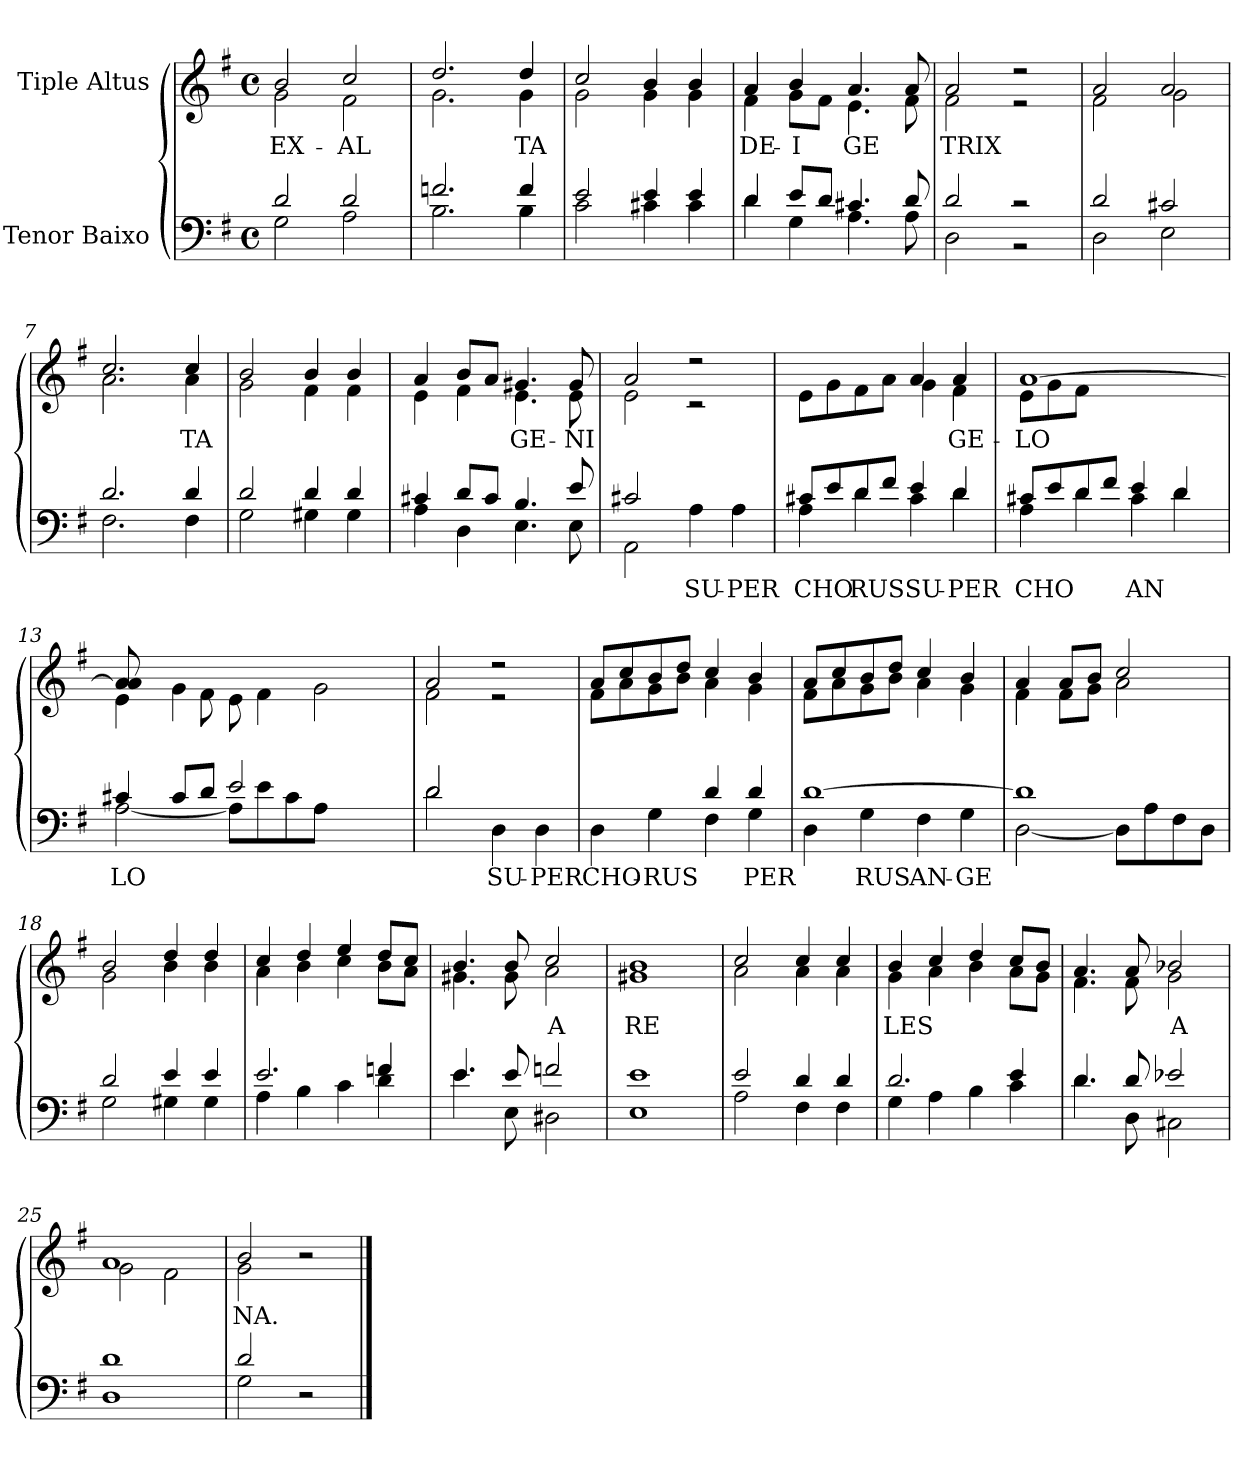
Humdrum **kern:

**kern	**text	**kern	**text
*part2	*part2	*part1	*part1
*staff2	*staff2	*staff1	*staff1
*I"Tenor Baixo	*	*I"Tiple Altus	*
!!LO:PB:g=z
*stria5	*	*stria5	*
*clefF4	*	*clefG2	*
*k[f#]	*	*k[f#]	*
*G:	*	*G:	*
*M4/4	*	*M4/4	*
*met(c)	*	*met(c)	*
=1	=1	=1	=1
!	!LO:LY:b:cj	!	!
*^	*	*	*
!	!	!LO:LY:b:cj	!	!LO:LY:b:cj
*	*	*	*^	*
!	!	!	!	!	!LO:LY:b:cj
2d/	2G\	--	2b/	2g\	-EX-
!	!	!LO:LY:b:cj	!	!	!
!	!	!LO:LY:b:cj	!	!	!LO:LY:b:cj
!	!	!	!	!	!LO:LY:b:cj
2d/	2A\	--	2cc/	2f#\	-AL-
=2	=2	=2	=2	=2	=2
!	!	!LO:LY:b:cj	!	!	!
!	!	!LO:LY:b:cj	!	!	!LO:LY:b:cj
!	!	!	!	!	!LO:LY:b:cj
2.fn/	2.B\	--	2.dd/	2.g\	--
!	!	!LO:LY:b:cj	!	!	!
!	!	!LO:LY:b:cj	!	!	!LO:LY:b:cj
!	!	!	!	!	!LO:LY:b:cj
4f/	4B\	--	4dd/	4g\	-TA
=3	=3	=3	=3	=3	=3
!	!	!LO:LY:b:cj	!	!	!
!	!	!LO:LY:b:cj	!	!	!LO:LY:b:cj
!	!	!	!	!	!LO:LY:b:cj
2e/	2c\	--	2cc/	2g\	-
!	!	!LO:LY:b:cj	!	!	!
!	!	!LO:LY:b:cj	!	!	!LO:LY:b:cj
!	!	!	!	!	!LO:LY:b:cj
4e/	4c#X\	--	4b/	4g\	--
!	!	!LO:LY:b:cj	!	!	!
!	!	!LO:LY:b:cj	!	!	!LO:LY:b:cj
!	!	!	!	!	!LO:LY:b:cj
4e/	4c#\	--	4b/	4g\	-
=4	=4	=4	=4	=4	=4
!	!	!LO:LY:b:cj	!	!	!
!	!	!LO:LY:b:cj	!	!	!LO:LY:b:cj
!	!	!	!	!	!LO:LY:b:cj
4d/	4d\	--	4a/	4f#\	-DE-
!	!	!LO:LY:b:cj	!	!	!
!	!	!LO:LY:b:cj	!	!	!LO:LY:b:cj
!	!	!	!	!	!LO:LY:b:cj
8e/L	4G\	--	4b/	8g\L	-I
!	!	!LO:LY:b:cj	!	!	!LO:LY:b:cj
8d/J	.	--	.	8f#\J	-
!	!	!LO:LY:b:cj	!	!	!
!	!	!LO:LY:b:cj	!	!	!LO:LY:b:cj
!	!	!	!	!	!LO:LY:b:cj
4.c#X/	4.A\	--	4.a/	4.e\	-GE-
!	!	!LO:LY:b:cj	!	!	!
!	!	!LO:LY:b:cj	!	!	!LO:LY:b:cj
!	!	!	!	!	!LO:LY:b:cj
8d/	8A\	--	8a/	8f#\	--
=5	=5	=5	=5	=5	=5
!	!	!LO:LY:b:cj	!	!	!
!	!	!LO:LY:b:cj	!	!	!LO:LY:b:cj
!	!	!	!	!	!LO:LY:b:cj
2d/	2D\	--	2a/	2f#\	-TRIX
2r	2r	.	2r	2r	.
!!LO:LB:g=z	!!
=6	=6	=6	=6	=6	=6
!	!	!LO:LY:b:cj	!	!	!
!	!	!LO:LY:b:cj	!	!	!LO:LY:b:cj
!	!	!	!	!	!LO:LY:b:cj
2d/	2D\	--	2a/	2f#\	--
!	!	!LO:LY:b:cj	!	!	!
!	!	!LO:LY:b:cj	!	!	!LO:LY:b:cj
!	!	!	!	!	!LO:LY:b:cj
2c#X/	2E\	--	2a/	2g\	-
=7	=7	=7	=7	=7	=7
!	!	!LO:LY:b:cj	!	!	!
!	!	!LO:LY:b:cj	!	!	!LO:LY:b:cj
!	!	!	!	!	!LO:LY:b:cj
2.d/	2.F#\	--	2.cc/	2.a\	-
!	!	!LO:LY:b:cj	!	!	!
!	!	!LO:LY:b:cj	!	!	!LO:LY:b:cj
!	!	!	!	!	!LO:LY:b:cj
4d/	4F#\	--	4cc/	4a\	-TA
=8	=8	=8	=8	=8	=8
!	!	!LO:LY:b:cj	!	!	!
!	!	!LO:LY:b:cj	!	!	!LO:LY:b:cj
!	!	!	!	!	!LO:LY:b:cj
2d/	2G\	--	2b/	2g\	-
!	!	!LO:LY:b:cj	!	!	!
!	!	!LO:LY:b:cj	!	!	!LO:LY:b:cj
!	!	!	!	!	!LO:LY:b:cj
4d/	4G#X\	--	4b/	4f#\	--
!	!	!LO:LY:b:cj	!	!	!
!	!	!LO:LY:b:cj	!	!	!LO:LY:b:cj
!	!	!	!	!	!LO:LY:b:cj
4d/	4G#\	--	4b/	4f#\	-
=9	=9	=9	=9	=9	=9
!	!	!LO:LY:b:cj	!	!	!
!	!	!LO:LY:b:cj	!	!	!LO:LY:b:cj
!	!	!	!	!	!LO:LY:b:cj
4c#X/	4A\	--	4a/	4e\	--
!	!	!LO:LY:b:cj	!	!	!
!	!	!LO:LY:b:cj	!	!	!LO:LY:b:cj
!	!	!	!	!	!LO:LY:b:cj
8d/L	4D\	--	8b/L	4f#\	--
!	!	!LO:LY:b:cj	!	!	!LO:LY:b:cj
8c#/J	.	--	8a/J	.	-
!	!	!LO:LY:b:cj	!	!	!
!	!	!LO:LY:b:cj	!	!	!LO:LY:b:cj
!	!	!	!	!	!LO:LY:b:cj
4.B/	4.E\	--	4.g#X/	4.e\	-GE-
!	!	!LO:LY:b:cj	!	!	!
!	!	!LO:LY:b:cj	!	!	!LO:LY:b:cj
!	!	!	!	!	!LO:LY:b:cj
8e/	8E\	--	8g#/	8e\	-NI-
=10	=10	=10	=10	=10	=10
!	!	!LO:LY:b:cj	!	!	!
!	!	!LO:LY:b:cj	!	!	!LO:LY:b:cj
!	!	!	!	!	!LO:LY:b:cj
2c#X/	2AA\	--	2a/	2e\	-
!	!	!LO:LY:b:cj	!	!	!
2ryy	4A\	-SU-	2r	2r	.
!	!	!LO:LY:b:cj	!	!	!
.	4A\	-PER	.	.	.
!!LO:LB:g=z	!!
=11	=11	=11	=11	=11	=11
!	!	!LO:LY:b:cj	!	!	!
!	!	!LO:LY:b:cj	!	!	!LO:LY:a:cj
8c#X/L	4A\	-CHO	2ryy	8e\L	-
!	!	!LO:LY:b:cj	!	!	!LO:LY:a:cj
8e/	.	--	.	8g\	.
!	!	!LO:LY:b:cj	!	!	!
!	!	!LO:LY:b:cj	!	!	!LO:LY:a:cj
8d/	4d\	RUS	.	8f#\	.
!	!	!LO:LY:b:cj	!	!	!LO:LY:a:cj
8f#/J	.	--	.	8a\J	-
!	!	!LO:LY:b:cj	!	!	!
!	!	!LO:LY:b:cj	!	!	!LO:LY:a:cj
!	!	!	!	!	!LO:LY:a:cj
4e/	4c#\	-SU-	4a/	4g\	-
!	!	!LO:LY:b:cj	!	!	!
!	!	!LO:LY:b:cj	!	!	!LO:LY:a:cj
!	!	!	!	!	!LO:LY:a:cj
4d/	4d\	-PER	4a/	4f#\	-GE-
=12	=12	=12	=12	=12	=12
!	!	!LO:LY:b:cj	!	!	!
!	!	!LO:LY:b:cj	!	!	!LO:LY:a:cj
8c#X/L	4A\	-CHO	[<1a	8e\L	-LO
!	!	!LO:LY:b:cj	!	!	!LO:LY:a:cj
8e/	.	--	.	8g\	.
!	!	!LO:LY:b:cj	!	!	!
!	!	!LO:LY:b:cj	!	!	!LO:LY:a:cj
8d/	4d\	-	.	8f#\J	.
!	!	!LO:LY:b:cj	!	!	!
8f#/J	.	-	.	2ryy	.
!	!	!LO:LY:b:cj	!	!	!
!	!	!LO:LY:b:cj	!	!	!
4e/	4c#\	-AN-	.	.	.
!	!	!LO:LY:b:cj	!	!	!
!	!	!LO:LY:b:cj	!	!	!
4d/	4d\	--	.	.	.
.	.	.	.	8ryy	.
=13	=13	=13	=13	=13	=13
!	!	!LO:LY:b:cj	!	!	!
!	!	!LO:LY:b:cj	!	!	!
*	*	*	*	*^	*
4c#X/	[>2A\	-LO	8a/] 8a	4e\	4.ryy	.
.	.	.	1ryy	.	.	.
!	!	!LO:LY:b:cj	!	!	!	!
8c#/L	.	-	.	4g\	.	.
!	!	!LO:LY:b:cj	!	!	!	!LO:LY:a:cj
8d/J	.	--	.	.	8f#\	.
!	!	!LO:LY:b:cj	!	!	!	!LO:LY:a:cj
2e/	8A\L]	--	.	8e\	2..ryy	.
!	!	!LO:LY:b:cj	!	!	!	!
.	8e\	--	.	4f#\	.	.
!	!	!LO:LY:b:cj	!	!	!	!
.	8c#\	--	.	.	.	.
!	!	!LO:LY:b:cj	!	!	!	!LO:LY:a:cj
.	8A\J	--	.	2g\	.	-
4.ryy	4.ryy	.	.	.	.	.
.	.	.	4ryy	.	.	.
*	*	*	*v	*v	*v	*
=14	=14	=14	=14	=14
!	!	!LO:LY:b:cj	!	!
!	!	!LO:LY:b:cj	!	!LO:LY:a:cj
*	*	*	*^	*
!	!	!	!	!	!LO:LY:a:cj
2d/	2d\	-	2a/	2f#\	-
!	!	!LO:LY:b:cj	!	!	!
2ryy	4D\	-SU-	2r	2r	.
!	!	!LO:LY:b:cj	!	!	!
.	4D\	-PER	.	.	.
!!LO:LB:g=z	!!
=15	=15	=15	=15	=15	=15
!	!	!LO:LY:b:cj	!	!	!LO:LY:a:cj
!	!	!	!	!	!LO:LY:a:cj
2ryy	4D\	CHO-	8a/L	8f#\L	-
!	!	!	!	!	!LO:LY:a:cj
!	!	!	!	!	!LO:LY:a:cj
.	.	.	8cc/	8a\	-
!	!	!LO:LY:b:cj	!	!	!LO:LY:a:cj
!	!	!	!	!	!LO:LY:a:cj
.	4G\	-RUS	8b/	8g\	-
!	!	!	!	!	!LO:LY:a:cj
!	!	!	!	!	!LO:LY:a:cj
.	.	.	8dd/J	8b\J	-
!	!	!LO:LY:b:cj	!	!	!
!	!	!LO:LY:b:cj	!	!	!LO:LY:a:cj
!	!	!	!	!	!LO:LY:a:cj
4d/	4F#\	--	4cc/	4a\	-
!	!	!LO:LY:b:cj	!	!	!
!	!	!LO:LY:b:cj	!	!	!LO:LY:a:cj
!	!	!	!	!	!LO:LY:a:cj
4d/	4G\	-PER-	4b/	4g\	--
=16	=16	=16	=16	=16	=16
!	!	!LO:LY:b:cj	!	!	!
!	!	!LO:LY:b:cj	!	!	!LO:LY:a:cj
!	!	!	!	!	!LO:LY:a:cj
[<1d	4D\	-	8a/L	8f#\L	--
!	!	!	!	!	!LO:LY:a:cj
!	!	!	!	!	!LO:LY:a:cj
.	.	.	8cc/	8a\	-
!	!	!LO:LY:b:cj	!	!	!LO:LY:a:cj
!	!	!	!	!	!LO:LY:a:cj
.	4G\	-RUS	8b/	8g\	.
!	!	!	!	!	!LO:LY:a:cj
!	!	!	!	!	!LO:LY:a:cj
.	.	.	8dd/J	8b\J	.
!	!	!LO:LY:b:cj	!	!	!LO:LY:a:cj
!	!	!	!	!	!LO:LY:a:cj
.	4F#\	AN-	4cc/	4a\	--
!	!	!LO:LY:b:cj	!	!	!LO:LY:a:cj
!	!	!	!	!	!LO:LY:a:cj
.	4G\	-GE-	4b/	4g\	--
=17	=17	=17	=17	=17	=17
!	!	!LO:LY:b:cj	!	!	!LO:LY:a:cj
!	!	!	!	!	!LO:LY:a:cj
1d]	[>2D\	--	4a/	4f#\	-
!	!	!	!	!	!LO:LY:a:cj
!	!	!	!	!	!LO:LY:a:cj
.	.	.	8a/L	8f#\L	-
!	!	!	!	!	!LO:LY:a:cj
!	!	!	!	!	!LO:LY:a:cj
.	.	.	8b/J	8g\J	--
!	!	!	!	!	!LO:LY:a:cj
!	!	!	!	!	!LO:LY:a:cj
.	8D\L]	.	2cc/	2a\	--
!	!	!LO:LY:b:cj	!	!	!
.	8A\	--	.	.	.
!	!	!LO:LY:b:cj	!	!	!
.	8F#\	--	.	.	.
!	!	!LO:LY:b:cj	!	!	!
.	8D\J	--	.	.	.
=18	=18	=18	=18	=18	=18
!	!	!LO:LY:b:cj	!	!	!
!	!	!LO:LY:b:cj	!	!	!LO:LY:a:cj
!	!	!	!	!	!LO:LY:a:cj
2d/	2G\	-	2b/	2g\	-
!	!	!LO:LY:b:cj	!	!	!
!	!	!LO:LY:b:cj	!	!	!LO:LY:a:cj
!	!	!	!	!	!LO:LY:a:cj
4e/	4G#X\	--	4dd/	4b\	-
!	!	!LO:LY:b:cj	!	!	!
!	!	!LO:LY:b:cj	!	!	!LO:LY:a:cj
!	!	!	!	!	!LO:LY:a:cj
4e/	4G#\	--	4dd/	4b\	--
=19	=19	=19	=19	=19	=19
!	!	!LO:LY:b:cj	!	!	!
!	!	!LO:LY:b:cj	!	!	!LO:LY:a:cj
!	!	!	!	!	!LO:LY:a:cj
2.e/	4A\	--	4cc/	4a\	-
!	!	!LO:LY:b:cj	!	!	!LO:LY:a:cj
!	!	!	!	!	!LO:LY:a:cj
.	4B\	--	4dd/	4b\	--
!	!	!LO:LY:b:cj	!	!	!LO:LY:a:cj
!	!	!	!	!	!LO:LY:a:cj
.	4c\	--	4ee/	4cc\	--
!	!	!LO:LY:b:cj	!	!	!
!	!	!LO:LY:b:cj	!	!	!LO:LY:a:cj
!	!	!	!	!	!LO:LY:a:cj
4fn/	4d\	--	8dd/L	8b\L	--
!	!	!	!	!	!LO:LY:a:cj
!	!	!	!	!	!LO:LY:a:cj
.	.	.	8cc/J	8a\J	--
!!LO:LB:g=z	!!
=20	=20	=20	=20	=20	=20
!	!	!LO:LY:b:cj	!	!	!
!	!	!LO:LY:b:cj	!	!	!LO:LY:b:cj
!	!	!	!	!	!LO:LY:b:cj
4.e/	4.e\	--	4.b/	4.g#X\	--
!	!	!LO:LY:b:cj	!	!	!
!	!	!LO:LY:b:cj	!	!	!LO:LY:b:cj
!	!	!	!	!	!LO:LY:b:cj
8e/	8E\	--	8b/	8g#\	-
!	!	!LO:LY:b:cj	!	!	!
!	!	!LO:LY:b:cj	!	!	!LO:LY:b:cj
!	!	!	!	!	!LO:LY:b:cj
2fn/	2D#X\	--	2cc/	2a\	-A
=21	=21	=21	=21	=21	=21
!	!	!LO:LY:b:cj	!	!	!
!	!	!LO:LY:b:cj	!	!	!LO:LY:b:cj
!	!	!	!	!	!LO:LY:b:cj
1e	1E	--	1b	1g#X	-RE-
=22	=22	=22	=22	=22	=22
!	!	!LO:LY:b:cj	!	!	!
!	!	!LO:LY:b:cj	!	!	!LO:LY:b:cj
!	!	!	!	!	!LO:LY:b:cj
2e/	2A\	--	2cc/	2a\	-
!	!	!LO:LY:b:cj	!	!	!
!	!	!LO:LY:b:cj	!	!	!LO:LY:b:cj
!	!	!	!	!	!LO:LY:b:cj
4d/	4F#\	--	4cc/	4a\	-
!	!	!LO:LY:b:cj	!	!	!
!	!	!LO:LY:b:cj	!	!	!LO:LY:b:cj
!	!	!	!	!	!LO:LY:b:cj
4d/	4F#\	--	4cc/	4a\	--
=23	=23	=23	=23	=23	=23
!	!	!LO:LY:b:cj	!	!	!
!	!	!LO:LY:b:cj	!	!	!LO:LY:b:cj
!	!	!	!	!	!LO:LY:b:cj
2.d/	4G\	--	4b/	4g\	-LES
!	!	!LO:LY:b:cj	!	!	!LO:LY:b:cj
!	!	!	!	!	!LO:LY:b:cj
.	4A\	--	4cc/	4a\	--
!	!	!LO:LY:b:cj	!	!	!LO:LY:b:cj
!	!	!	!	!	!LO:LY:b:cj
.	4B\	--	4dd/	4b\	--
!	!	!LO:LY:b:cj	!	!	!
!	!	!LO:LY:b:cj	!	!	!LO:LY:b:cj
!	!	!	!	!	!LO:LY:b:cj
4e/	4c\	--	8cc/L	8a\L	--
!	!	!	!	!	!LO:LY:b:cj
!	!	!	!	!	!LO:LY:b:cj
.	.	.	8b/J	8g\J	--
=24	=24	=24	=24	=24	=24
!	!	!LO:LY:b:cj	!	!	!
!	!	!LO:LY:b:cj	!	!	!LO:LY:b:cj
!	!	!	!	!	!LO:LY:b:cj
4.d/	4.d\	--	4.a/	4.f#\	--
!	!	!LO:LY:b:cj	!	!	!
!	!	!LO:LY:b:cj	!	!	!LO:LY:b:cj
!	!	!	!	!	!LO:LY:b:cj
8d/	8D\	--	8a/	8f#\	-
!	!	!LO:LY:b:cj	!	!	!
!	!	!LO:LY:b:cj	!	!	!LO:LY:b:cj
!	!	!	!	!	!LO:LY:b:cj
2e-X/	2C#X\	--	2b-X/	2g\	-A
=25	=25	=25	=25	=25	=25
!	!	!LO:LY:b:cj	!	!	!
!	!	!LO:LY:b:cj	!	!	!LO:LY:b:cj
!	!	!	!	!	!LO:LY:b:cj
1d	1D	--	1a	2g\	-
!	!	!	!	!	!LO:LY:b:cj
.	.	.	.	2f#\	--
=26	=26	=26	=26	=26	=26
!	!	!LO:LY:b:cj	!	!	!
!	!	!LO:LY:b:cj	!	!	!LO:LY:b:cj
!	!	!	!	!	!LO:LY:b:cj
2d/	2G\	--	2b/	2g\	-NA.
2r	2ryy	.	2r	2ryy	.
*v	*v	*	*	*	*
*	*	*v	*v	*
==	==	==	==
*-	*-	*-	*-
